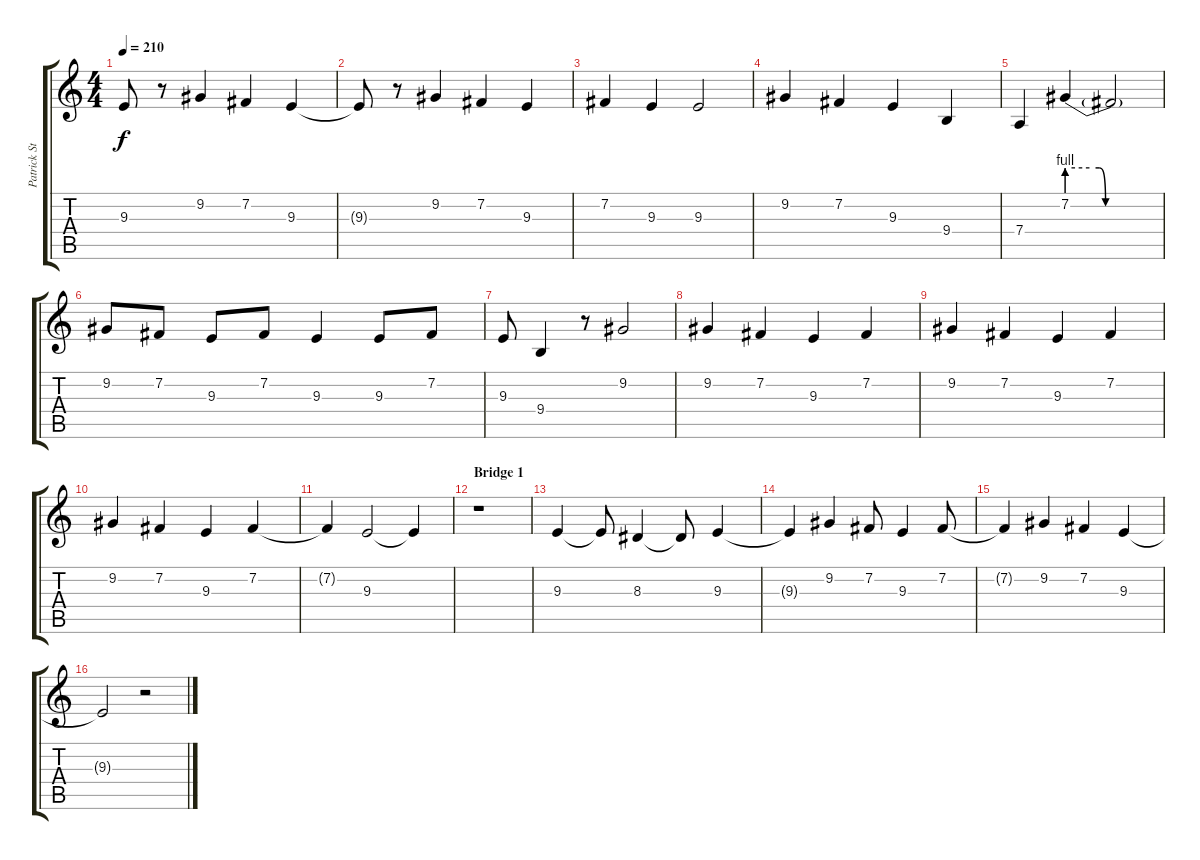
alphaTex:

\track ("Patrick Stump (Lead Vocal and Harmonies)" "Patrick St") {instrument clarinet}
\staff {score tabs}
\tuning (E4 B3 G3 D3 A2 E2) {hide}
\ts (4 4)
\tempo 210
\clef g2
\ks c
9.3{t}.8{dy f} r.8 9.2.4 7.2.4 9.3.4 |
9.3{t}.8 r.8 9.2.4 7.2.4 9.3.4 |
7.2.4 9.3.4 9.3.2 |
9.2.4 7.2.4 9.3.4 9.4.4 |
7.4.4 7.2{be (custom 0 4 14 4 20 4 24 0 28 0 40 0 60 0)}.4 7.2{t}.2 |
9.2.8 7.2.8 9.3.8 7.2.8 9.3.4 9.3.8 7.2.8 |
9.3.8 9.4.4 r.8 9.2.2 |
9.2.4 7.2.4 9.3.4 7.2.4 |
9.2.4 7.2.4 9.3.4 7.2.4 |
9.2.4 7.2.4 9.3.4 7.2.4 |
7.2{t}.4 9.3.2 9.3{t}.4 |
\section ("" "Bridge 1")
r.1 |
9.3.4 9.3{t}.8 8.3.4 8.3{t}.8 9.3.4 |
9.3{t}.4 9.2.4 7.2.8 9.3.4 7.2.8 |
7.2{t}.4 9.2.4 7.2.4 9.3.4 |
9.3{t}.2 r.2
